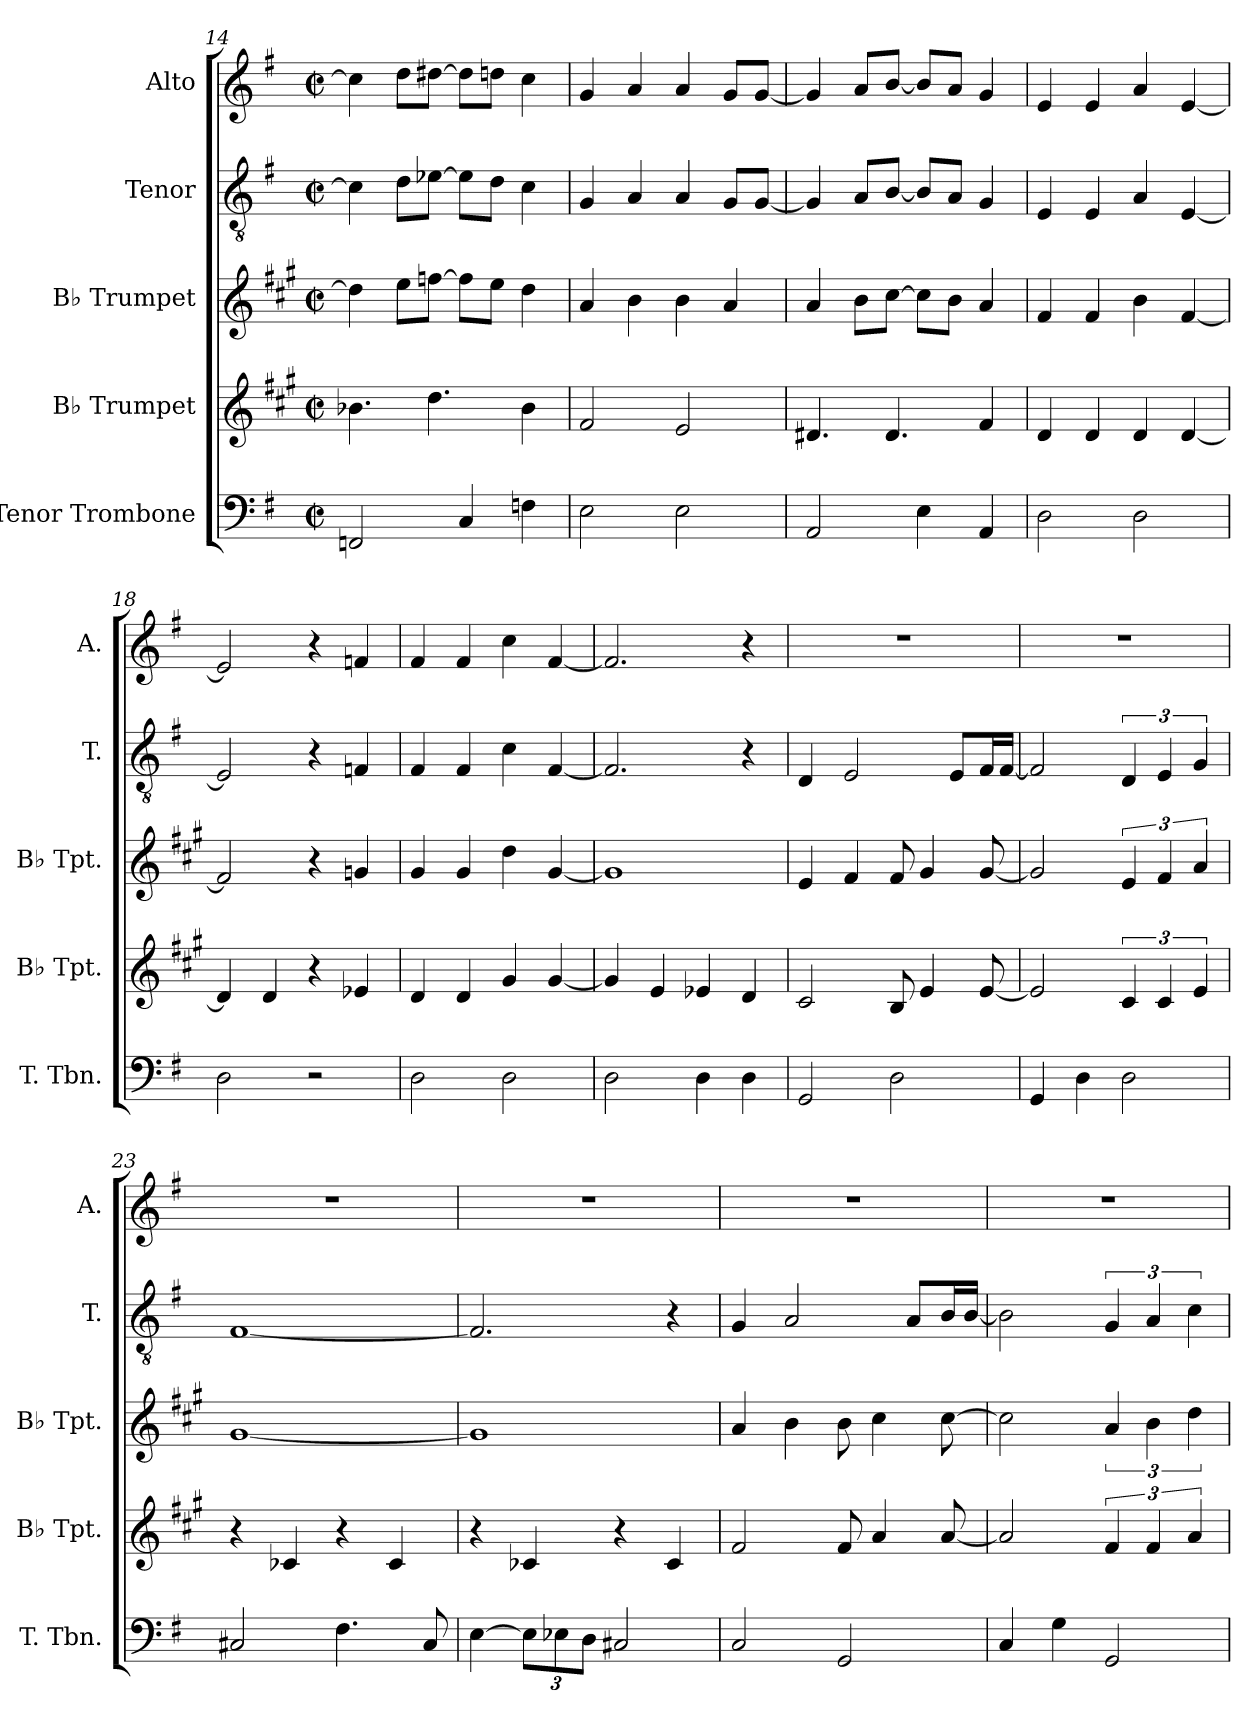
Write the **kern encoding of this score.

**kern	**kern	**kern	**kern	**kern
*part5	*part4	*part3	*part2	*part1
*staff5	*staff4	*staff3	*staff2	*staff1
*I"Tenor Trombone	*I"B♭ Trumpet	*I"B♭ Trumpet	*I"Tenor	*I"Alto
*I'T. Tbn.	*I'B♭ Tpt.	*I'B♭ Tpt.	*I'T.	*I'A.
*clefF4	*clefG2	*clefG2	*clefGv2	*clefG2
*	*ITrd1c2	*ITrd1c2	*	*
*k[f#]	*k[f#]	*k[f#]	*k[f#]	*k[f#]
*M2/2	*M2/2	*M2/2	*M2/2	*M2/2
*met(c|)	*met(c|)	*met(c|)	*met(c|)	*met(c|)
=14	=14	=14	=14	=14
2FFn/	4.a-X\	4cc\]	4c\]	4cc\]
.	.	8dd\L	8d\L	8dd\L
.	4.cc\	[8ee-X\J	[8e-X\J	[8dd#X\J
4C/	.	8ee-\L]	8e-\L]	8dd#\L]
.	.	8dd\J	8d\J	8ddn\J
4Fn\	4a-\	4cc\	4c\	4cc\
=15	=15	=15	=15	=15
2E\	2e/	4g/	4G/	4g/
.	.	4a\	4A/	4a/
2E\	2d/	4a\	4A/	4a/
.	.	4g/	8G/L	8g/L
.	.	.	[8G/J	[8g/J
=16	=16	=16	=16	=16
2AA/	4.c#X/	4g/	4G/]	4g/]
.	.	8a\L	8A/L	8a/L
.	4.c#/	[8b\J	[8B/J	[8b/J
4E\	.	8b\L]	8B/L]	8b/L]
.	.	8a\J	8A/J	8a/J
4AA/	4e/	4g/	4G/	4g/
=17	=17	=17	=17	=17
2D\	4c/	4e/	4E/	4e/
.	4c/	4e/	4E/	4e/
2D\	4c/	4a\	4A/	4a/
.	[4c/	[4e/	[4E/	[4e/
!!LO:LB:g=z
=18	=18	=18	=18	=18
2D\	4c/]	2e/]	2E/]	2e/]
.	4c/	.	.	.
2r	4r	4r	4r	4r
.	4d-X/	4fn/	4Fn/	4fn/
=19	=19	=19	=19	=19
2D\	4c/	4f#/	4F#/	4f#/
.	4c/	4f#/	4F#/	4f#/
2D\	4f#/	4cc\	4c\	4cc\
.	[4f#/	[4f#/	[4F#/	[4f#/
=20	=20	=20	=20	=20
2D\	4f#/]	1f#]	2.F#/]	2.f#/]
.	4d/	.	.	.
4D\	4d-X/	.	.	.
4D\	4c/	.	4r	4r
=21	=21	=21	=21	=21
2GG/	2B/	4d/	4D/	1r
.	.	4e/	2E/	.
2D\	8A/	8e/	.	.
.	4d/	4f#/	.	.
.	.	.	8E/L	.
.	[8d/	[8f#/	16F#/L	.
.	.	.	[16F#/JJ	.
=22	=22	=22	=22	=22
4GG/	2d/]	2f#/]	2F#/]	1r
4D\	.	.	.	.
2D\	6B/	6d/	6D/	.
.	6B/	6e/	6E/	.
.	6d/	6g/	6G/	.
=23	=23	=23	=23	=23
2C#X/	4r	[1f#	[1F#	1r
.	4B--X/	.	.	.
4.F#\	4r	.	.	.
.	4B--/	.	.	.
8C#/	.	.	.	.
!!LO:PB:g=z
=24	=24	=24	=24	=24
[4E\	4r	1f#]	2.F#/]	1r
*Xbrackettup	*	*	*	*
12E\L]	4B--X/	.	.	.
12E-X\	.	.	.	.
12D\J	.	.	.	.
2C#X/	4r	.	.	.
.	4B--/	.	4r	.
=25	=25	=25	=25	=25
2C/	2e/	4g/	4G/	1r
.	.	4a\	2A/	.
2GG/	8e/	8a\	.	.
.	4g/	4b\	.	.
.	.	.	8A/L	.
.	[8g/	[8b\	16B/L	.
.	.	.	[16B/JJ	.
=26	=26	=26	=26	=26
4C/	2g/]	2b\]	2B\]	1r
4G\	.	.	.	.
2GG/	6e/	6g/	6G/	.
.	6e/	6a\	6A/	.
.	6g/	6cc\	6c\	.
=	=	=	=	=
*-	*-	*-	*-	*-
